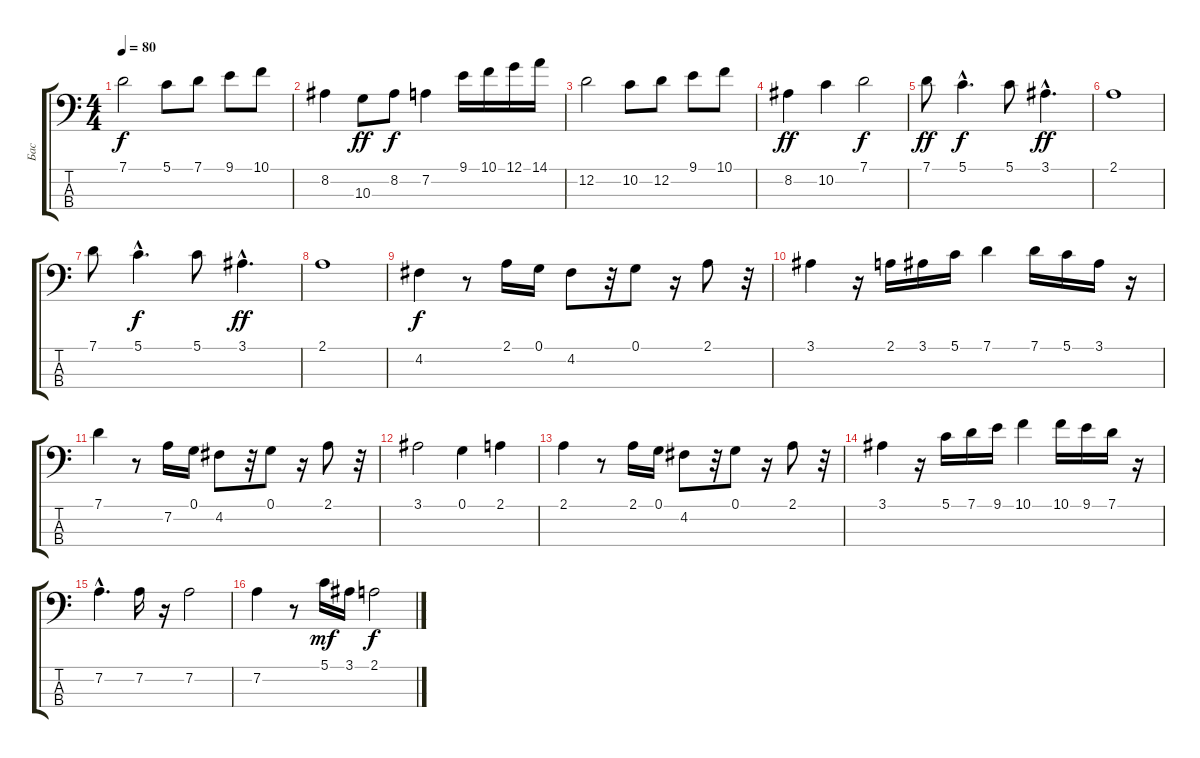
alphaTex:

\track ("Бас" "Бас") {instrument electricbassfinger}
\staff {score tabs}
\tuning (G2 D2 A1 E1) {hide}
\ts (4 4)
\tempo 80
\clef f4
\ks c
7.1.2{dy f volume 12} 5.1.8 7.1.8 9.1.8 10.1.8 |
8.2.4 10.3.8{dy ff} 8.2.8{dy f} 7.2.4 9.1.16 10.1.16 12.1.16 14.1.16 |
12.2.2 10.2.8 12.2.8 9.1.8 10.1.8 |
8.2.4{dy ff} 10.2.4 7.1.2{dy f} |
7.1.8{dy ff} 5.1{hac}.4{d dy f} 5.1.8 3.1{hac}.4{d dy ff} |
2.1.1 |
7.1.8 5.1{hac}.4{d dy f} 5.1.8 3.1{hac}.4{d dy ff} |
2.1.1 |
4.2.4{dy f} r.8 2.1.16 0.1.16 4.2.8 r.32 0.1.8 r.16 2.1.8 r.32 |
3.1.4 r.16 2.1.16 3.1.16 5.1.16 7.1.4 7.1.16 5.1.16 3.1.16 r.16 |
7.1.4 r.8 7.2.16 0.1.16 4.2.8 r.32 0.1.8 r.16 2.1.8 r.32 |
3.1.2 0.1.4 2.1.4 |
2.1.4 r.8 2.1.16 0.1.16 4.2.8 r.32 0.1.8 r.16 2.1.8 r.32 |
3.1.4 r.16 5.1.16 7.1.16 9.1.16 10.1.4 10.1.16 9.1.16 7.1.16 r.16 |
7.2{hac}.4{d} 7.2.16 r.16 7.2.2 |
7.2.4 r.8 5.1.16{dy mf} 3.1.16 2.1.2{dy f}
